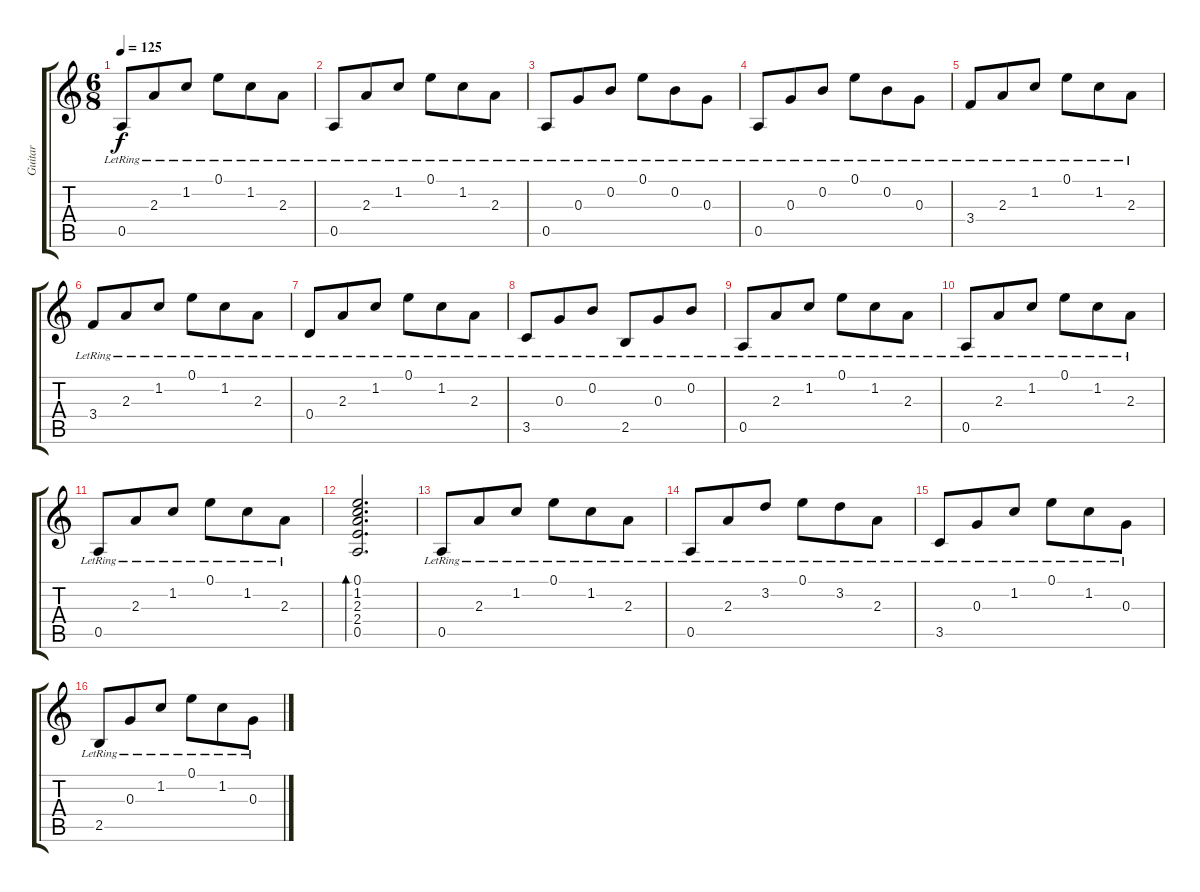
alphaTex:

\track ("Guitar" "Guitar") {instrument acousticguitarnylon}
\staff {score tabs}
\tuning (E4 B3 G3 D3 A2 E2) {hide}
\ts (6 8)
\tempo 125
\clef g2
\ks c
0.5{lr}.8{dy f} 2.3{lr}.8 1.2{lr}.8 0.1{lr}.8 1.2{lr}.8 2.3{lr}.8 |
0.5{lr}.8 2.3{lr}.8 1.2{lr}.8 0.1{lr}.8 1.2{lr}.8 2.3{lr}.8 |
0.5{lr}.8 0.3{lr}.8 0.2{lr}.8 0.1{lr}.8 0.2{lr}.8 0.3{lr}.8 |
0.5{lr}.8 0.3{lr}.8 0.2{lr}.8 0.1{lr}.8 0.2{lr}.8 0.3{lr}.8 |
3.4{lr}.8 2.3{lr}.8 1.2{lr}.8 0.1{lr}.8 1.2{lr}.8 2.3{lr}.8 |
3.4{lr}.8 2.3{lr}.8 1.2{lr}.8 0.1{lr}.8 1.2{lr}.8 2.3{lr}.8 |
0.4{lr}.8 2.3{lr}.8 1.2{lr}.8 0.1{lr}.8 1.2{lr}.8 2.3{lr}.8 |
3.5{lr}.8 0.3{lr}.8 0.2{lr}.8 2.5{lr}.8 0.3{lr}.8 0.2{lr}.8 |
0.5{lr}.8 2.3{lr}.8 1.2{lr}.8 0.1{lr}.8 1.2{lr}.8 2.3{lr}.8 |
0.5{lr}.8 2.3{lr}.8 1.2{lr}.8 0.1{lr}.8 1.2{lr}.8 2.3{lr}.8 |
0.5{lr}.8 2.3{lr}.8 1.2{lr}.8 0.1{lr}.8 1.2{lr}.8 2.3{lr}.8 |
(0.1 1.2 2.3 2.4 0.5).2{d bd 30} |
0.5{lr}.8 2.3{lr}.8 1.2{lr}.8 0.1{lr}.8 1.2{lr}.8 2.3{lr}.8 |
0.5{lr}.8 2.3{lr}.8 3.2{lr}.8 0.1{lr}.8 3.2{lr}.8 2.3{lr}.8 |
3.5{lr}.8 0.3{lr}.8 1.2{lr}.8 0.1{lr}.8 1.2{lr}.8 0.3{lr}.8 |
2.5{lr}.8 0.3{lr}.8 1.2{lr}.8 0.1{lr}.8 1.2{lr}.8 0.3{lr}.8
